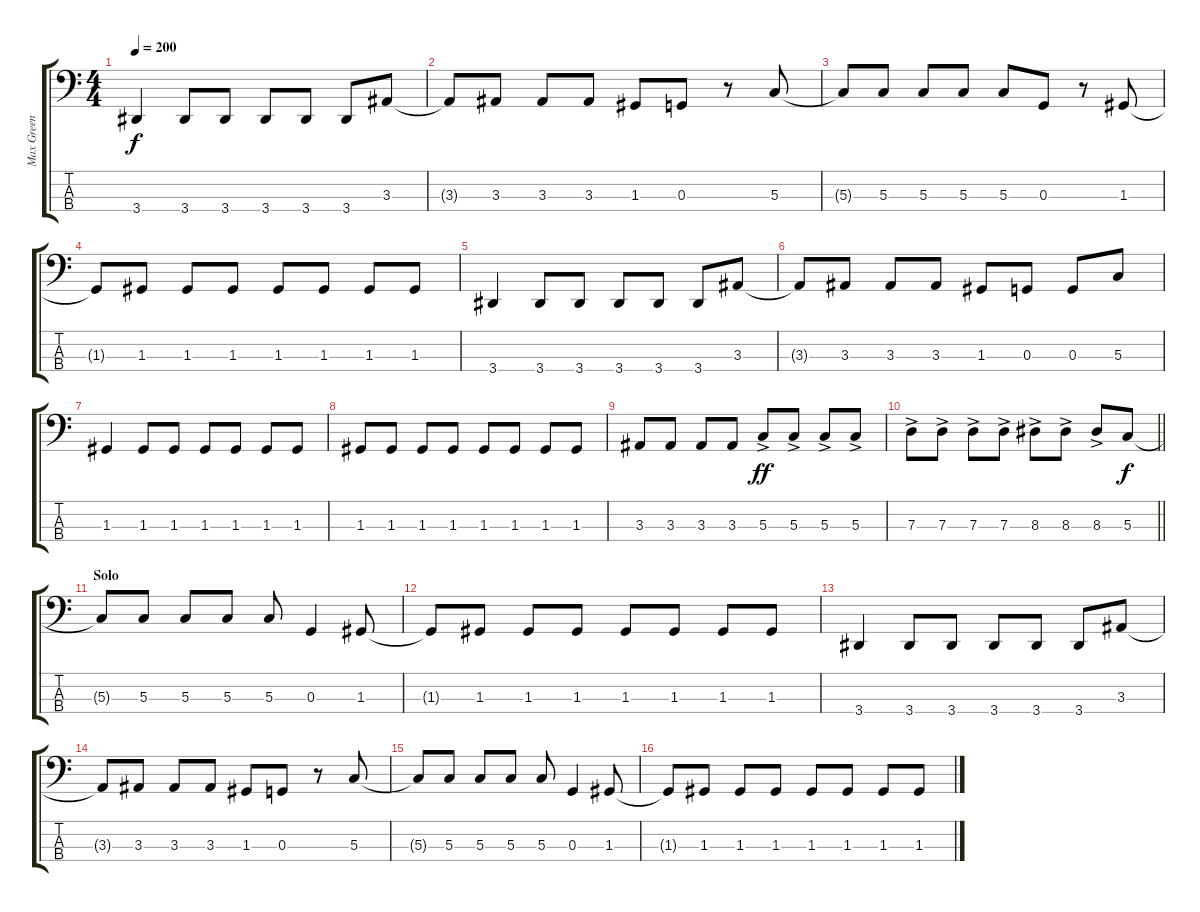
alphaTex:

\track ("Max Green - Bass" "Max Green ") {instrument electricbasspick}
\staff {score tabs}
\tuning (F2 C2 G1 C1) {hide}
\ts (4 4)
\tempo 200
\clef f4
\ks c
3.4.4{dy f} 3.4.8 3.4.8 3.4.8 3.4.8 3.4.8 3.3.8 |
3.3{t}.8 3.3.8 3.3.8 3.3.8 1.3.8 0.3.8 r.8 5.3.8 |
5.3{t}.8 5.3.8 5.3.8 5.3.8 5.3.8 0.3.8 r.8 1.3.8 |
1.3{t}.8 1.3.8 1.3.8 1.3.8 1.3.8 1.3.8 1.3.8 1.3.8 |
3.4.4 3.4.8 3.4.8 3.4.8 3.4.8 3.4.8 3.3.8 |
3.3{t}.8 3.3.8 3.3.8 3.3.8 1.3.8 0.3.8 0.3.8 5.3.8 |
1.3.4 1.3.8 1.3.8 1.3.8 1.3.8 1.3.8 1.3.8 |
1.3.8 1.3.8 1.3.8 1.3.8 1.3.8 1.3.8 1.3.8 1.3.8 |
3.3.8 3.3.8 3.3.8 3.3.8 5.3{ac}.8{dy ff} 5.3{ac}.8 5.3{ac}.8 5.3{ac}.8 |
\barLineRight lightlight
7.3{ac}.8 7.3{ac}.8 7.3{ac}.8 7.3{ac}.8 8.3{ac}.8 8.3{ac}.8 8.3{ac}.8 5.3.8{dy f} |
\section ("" "Solo")
5.3{t}.8 5.3.8 5.3.8 5.3.8 5.3.8 0.3.4 1.3.8 |
1.3{t}.8 1.3.8 1.3.8 1.3.8 1.3.8 1.3.8 1.3.8 1.3.8 |
3.4.4 3.4.8 3.4.8 3.4.8 3.4.8 3.4.8 3.3.8 |
3.3{t}.8 3.3.8 3.3.8 3.3.8 1.3.8 0.3.8 r.8 5.3.8 |
5.3{t}.8 5.3.8 5.3.8 5.3.8 5.3.8 0.3.4 1.3.8 |
1.3{t}.8 1.3.8 1.3.8 1.3.8 1.3.8 1.3.8 1.3.8 1.3.8
